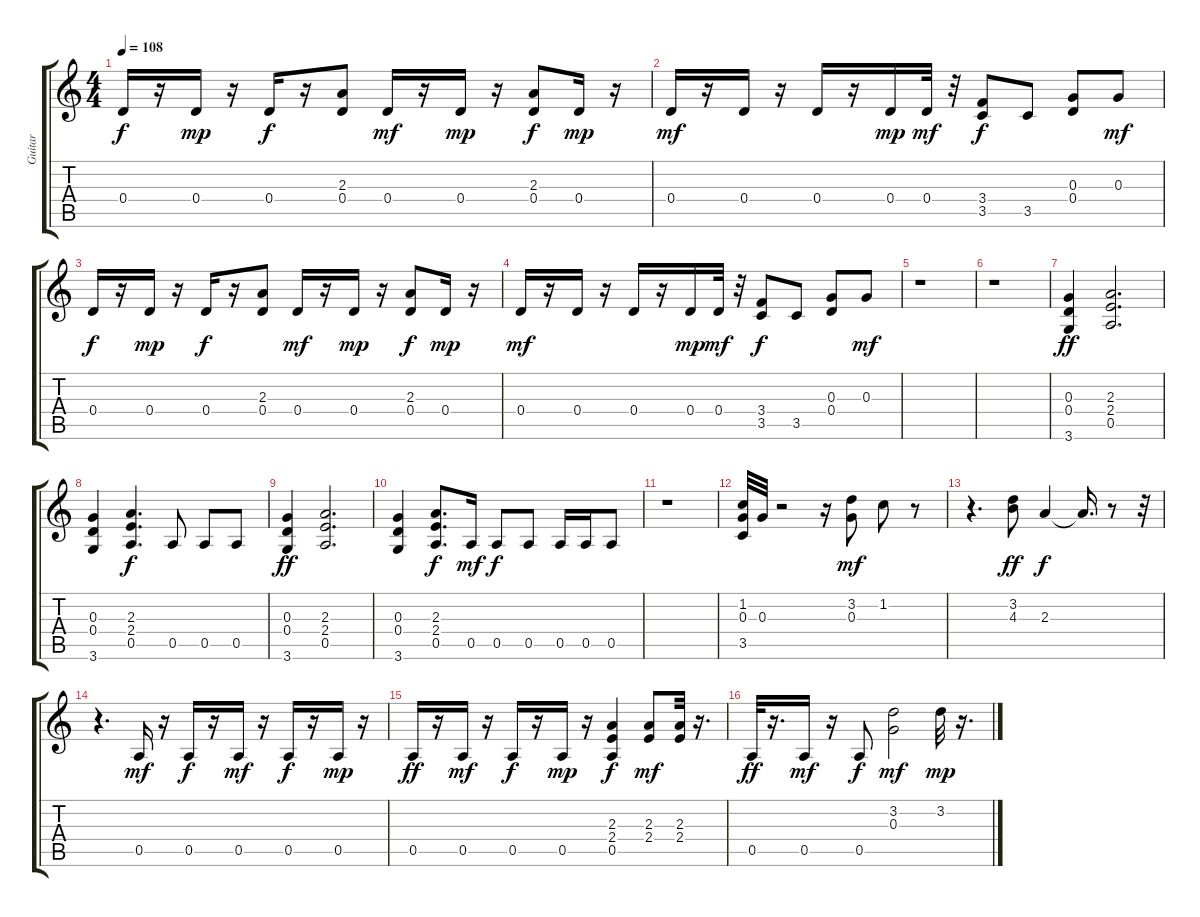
\track ("Guitar" "Guitar") {instrument electricguitarclean}
\staff {score tabs}
\tuning (E4 B3 G3 D3 A2 E2) {hide}
\ts (4 4)
\tempo 108
\clef g2
\ks c
0.4.16{dy f} r.16 0.4.16{dy mp} r.16 0.4.16{dy f} r.16 (2.3 0.4).8 0.4.16{dy mf} r.16 0.4.16{dy mp} r.16 (2.3 0.4).8{dy f} 0.4.16{dy mp} r.16 |
0.4.16{dy mf} r.16 0.4.16 r.16 0.4.16 r.16 0.4.16{dy mp} 0.4.32{dy mf} r.32 (3.4 3.5).8{dy f} 3.5.8 (0.3 0.4).8 0.3.8{dy mf} |
0.4.16{dy f} r.16 0.4.16{dy mp} r.16 0.4.16{dy f} r.16 (2.3 0.4).8 0.4.16{dy mf} r.16 0.4.16{dy mp} r.16 (2.3 0.4).8{dy f} 0.4.16{dy mp} r.16 |
0.4.16{dy mf} r.16 0.4.16 r.16 0.4.16 r.16 0.4.16{dy mp} 0.4.32{dy mf} r.32 (3.4 3.5).8{dy f} 3.5.8 (0.3 0.4).8 0.3.8{dy mf} |
r.1 |
r.1 |
(0.3 0.4 3.6).4{dy ff} (2.3 2.4 0.5).2{d} |
(0.3 0.4 3.6).4 (2.3 2.4 0.5).4{d dy f} 0.5.8 0.5.8 0.5.8 |
(0.3 0.4 3.6).4{dy ff} (2.3 2.4 0.5).2{d} |
(0.3 0.4 3.6).4 (2.3 2.4 0.5).8{d dy f} 0.5.16{dy mf} 0.5.8{dy f} 0.5.8 0.5.16 0.5.16 0.5.8 |
r.1 |
(1.2 0.3 3.5).32 0.3.32 r.2 r.16 (3.2 0.3).8{dy mf} 1.2.8 r.8 |
r.4{d} (3.2 4.3).8{dy ff} 2.3.4{dy f} 2.3{t}.16{d} r.8 r.32 |
r.4{d} 0.5.16{dy mf} r.16 0.5.16{dy f} r.16 0.5.16{dy mf} r.16 0.5.16{dy f} r.16 0.5.16{dy mp} r.16 |
0.5.16{dy ff} r.16 0.5.16{dy mf} r.16 0.5.16{dy f} r.16 0.5.16{dy mp} r.16 (2.3 2.4 0.5).4{dy f} (2.3 2.4).8{dy mf} (2.3 2.4).32 r.16{d} |
0.5.32{dy ff} r.16{d} 0.5.16{dy mf} r.16 0.5.8{dy f} (3.2 0.3).2{dy mf} 3.2.32{dy mp} r.16{d}
